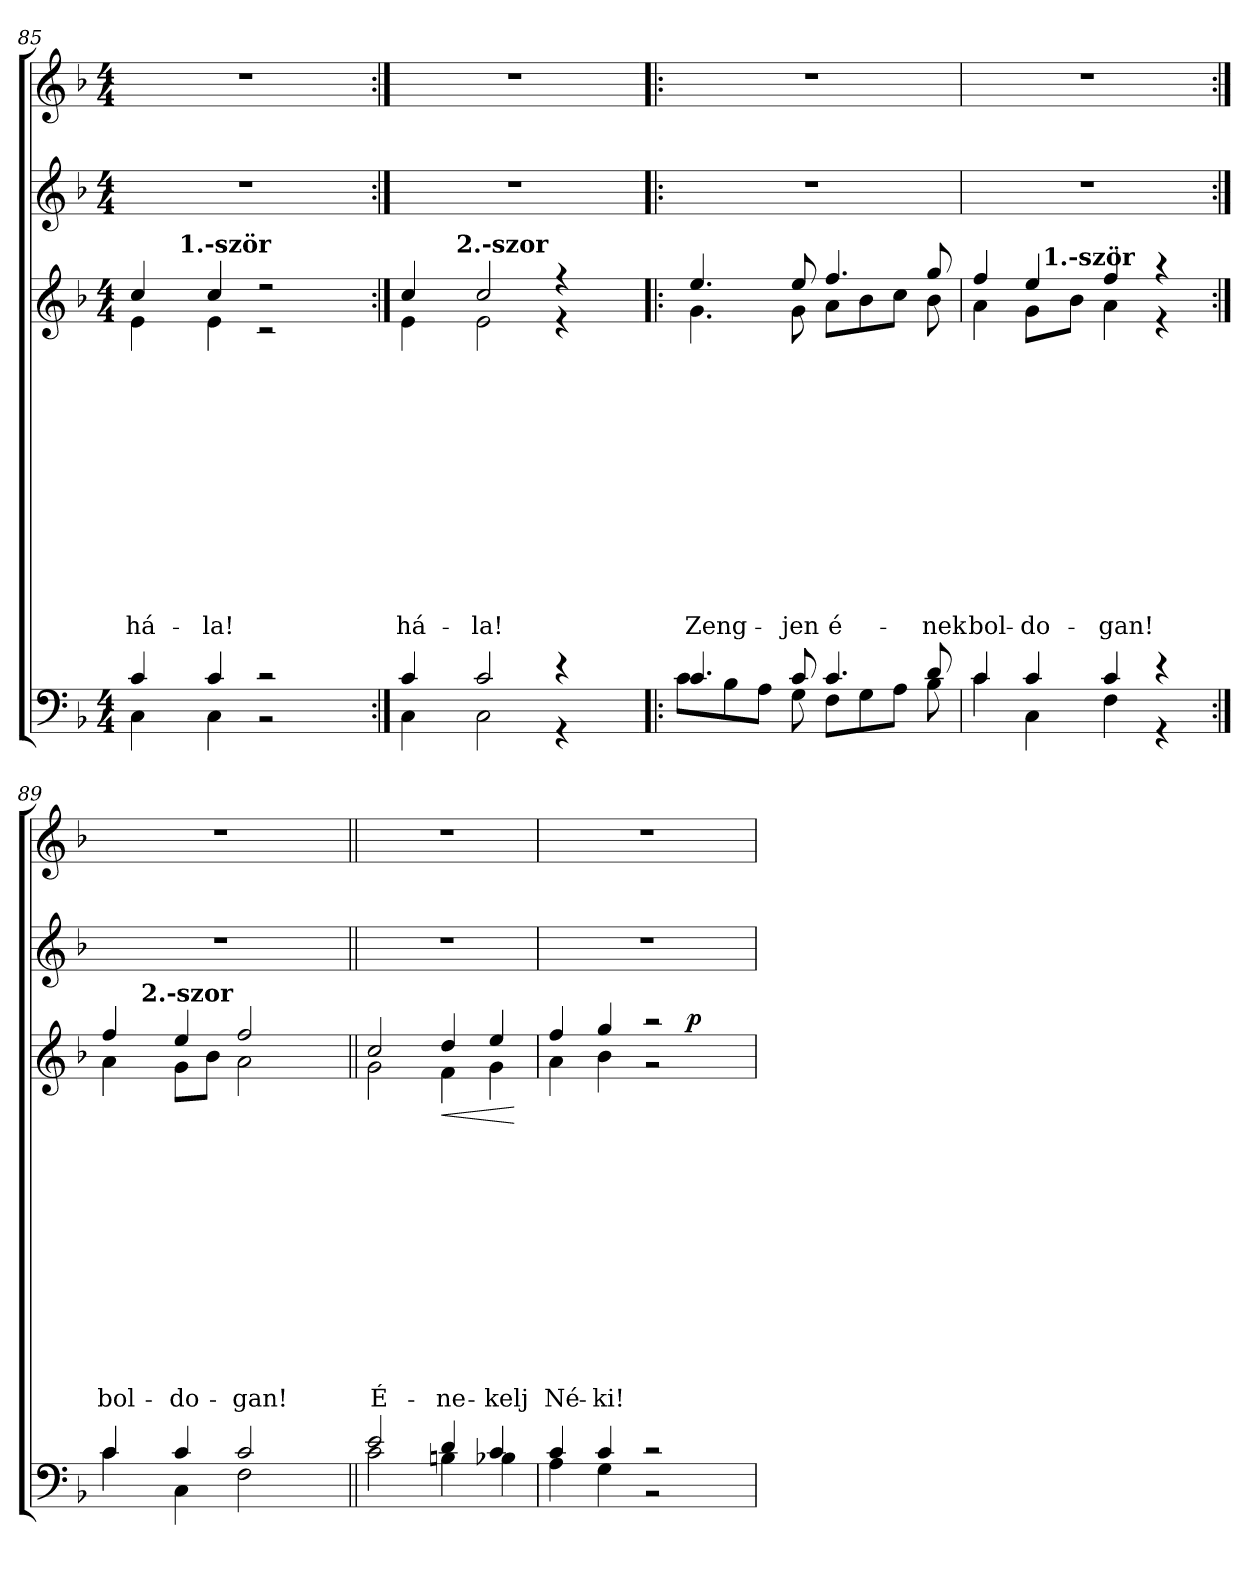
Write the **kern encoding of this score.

**kern	**kern	**text	**text	**text	**text	**text	**text	**text	**text	**text	**text	**text	**text	**dynam	**kern	**kern
*part4	*part3	*part3	*part3	*part3	*part3	*part3	*part3	*part3	*part3	*part3	*part3	*part3	*part3	*part3	*part2	*part1
*staff4	*staff3	*staff3	*staff3	*staff3	*staff3	*staff3	*staff3	*staff3	*staff3	*staff3	*staff3	*staff3	*staff3	*staff3	*staff2	*staff1
!!LO:LB:g=z
*clefF4	*clefG2	*	*	*	*	*	*	*	*	*	*	*	*	*	*clefG2	*clefG2
*k[b-]	*k[b-]	*	*	*	*	*	*	*	*	*	*	*	*	*	*k[b-]	*k[b-]
*F:	*F:	*	*	*	*	*	*	*	*	*	*	*	*	*	*F:	*F:
*M4/4	*M4/4	*	*	*	*	*	*	*	*	*	*	*	*	*	*M4/4	*M4/4
=85	=85	=85	=85	=85	=85	=85	=85	=85	=85	=85	=85	=85	=85	=85	=85	=85
*^	*	*	*	*	*	*	*	*	*	*	*	*	*	*	*	*
!	!	!	!	!	!	!	!	!	!	!	!	!	!	!LO:LY:b	!	!	!
*	*	*^	*	*	*	*	*	*	*	*	*	*	*	*	*	*	*
*	*	*	*^	*	*	*	*	*	*	*	*	*	*	*	*	*	*	*
4c/	4C\	4cc/	4e\	8ryy	.	.	.	.	.	.	.	.	.	.	.	há-	.	1r	1r
.	.	.	.	32ryy	.	.	.	.	.	.	.	.	.	.	.	.	.	.	.
!	!	!	!	!LO:TX:a:B:t=1.-ször	!	!	!	!	!	!	!	!	!	!	!	!	!	!	!
.	.	.	.	2ryy	.	.	.	.	.	.	.	.	.	.	.	.	.	.	.
!	!	!	!	!	!	!	!	!	!	!	!	!	!	!	!	!LO:LY:b	!	!	!
4c/	4C\	4cc/	4e\	.	.	.	.	.	.	.	.	.	.	.	.	-la!	.	.	.
2r	2r	2r	2r	.	.	.	.	.	.	.	.	.	.	.	.	.	.	.	.
.	.	.	.	4ryy	.	.	.	.	.	.	.	.	.	.	.	.	.	.	.
.	.	.	.	16.ryy	.	.	.	.	.	.	.	.	.	.	.	.	.	.	.
=86:|!	=86:|!	=86:|!	=86:|!	=86:|!	=86:|!	=86:|!	=86:|!	=86:|!	=86:|!	=86:|!	=86:|!	=86:|!	=86:|!	=86:|!	=86:|!	=86:|!	=86:|!	=86:|!	=86:|!
!	!	!	!	!	!	!	!	!	!	!	!	!	!	!	!	!LO:LY:b	!	!	!
4c/	4C\	4cc/	4e\	6ryy	.	.	.	.	.	.	.	.	.	.	.	há-	.	1r	1r
.	.	.	.	48.ryy	.	.	.	.	.	.	.	.	.	.	.	.	.	.	.
!	!	!	!	!LO:TX:a:B:t=2.-szor	!	!	!	!	!	!	!	!	!	!	!	!	!	!	!
.	.	.	.	3%2ryy	.	.	.	.	.	.	.	.	.	.	.	.	.	.	.
!	!	!	!	!	!	!	!	!	!	!	!	!	!	!	!	!LO:LY:b	!	!	!
2c/	2C\	2cc/	2e\	.	.	.	.	.	.	.	.	.	.	.	.	-la!	.	.	.
4r	4r	4r	4r	.	.	.	.	.	.	.	.	.	.	.	.	.	.	.	.
.	.	.	.	12ryy	.	.	.	.	.	.	.	.	.	.	.	.	.	.	.
.	.	.	.	24ryy	.	.	.	.	.	.	.	.	.	.	.	.	.	.	.
.	.	.	.	96ryy	.	.	.	.	.	.	.	.	.	.	.	.	.	.	.
*	*	*v	*v	*v	*	*	*	*	*	*	*	*	*	*	*	*	*	*	*
=87!|:	=87!|:	=87!|:	=87!|:	=87!|:	=87!|:	=87!|:	=87!|:	=87!|:	=87!|:	=87!|:	=87!|:	=87!|:	=87!|:	=87!|:	=87!|:	=87!|:	=87!|:
*	*	*^	*	*	*	*	*	*	*	*	*	*	*	*	*	*	*
*	*	*	*^	*	*	*	*	*	*	*	*	*	*	*	*	*	*	*
!	!	!	!	!	!	!	!	!	!	!	!	!	!	!	!	!LO:LY:b	!	!	!
*	*	*	*v	*v	*	*	*	*	*	*	*	*	*	*	*	*	*	*	*
4.c/	8c\L	4.ee/	4.g\	.	.	.	.	.	.	.	.	.	.	.	Zeng-	.	1r	1r
.	8B-\	.	.	.	.	.	.	.	.	.	.	.	.	.	.	.	.	.
.	8A\J	.	.	.	.	.	.	.	.	.	.	.	.	.	.	.	.	.
!	!	!	!	!	!	!	!	!	!	!	!	!	!	!	!LO:LY:b	!	!	!
8c/	8G\	8ee/	8g\	.	.	.	.	.	.	.	.	.	.	.	-jen	.	.	.
!	!	!	!	!	!	!	!	!	!	!	!	!	!	!	!LO:LY:b	!	!	!
4.c/	8F\L	4.ff/	8a\L	.	.	.	.	.	.	.	.	.	.	.	é-	.	.	.
.	8G\	.	8b-\	.	.	.	.	.	.	.	.	.	.	.	.	.	.	.
.	8A\J	.	8cc\J	.	.	.	.	.	.	.	.	.	.	.	.	.	.	.
!	!	!	!	!	!	!	!	!	!	!	!	!	!	!	!LO:LY:b	!	!	!
8d/	8B-\	8gg/	8b-\	.	.	.	.	.	.	.	.	.	.	.	-nek	.	.	.
*	*	*v	*v	*	*	*	*	*	*	*	*	*	*	*	*	*	*	*
=88	=88	=88	=88	=88	=88	=88	=88	=88	=88	=88	=88	=88	=88	=88	=88	=88	=88
*	*	*^	*	*	*	*	*	*	*	*	*	*	*	*	*	*	*
!	!	!	!	!	!	!	!	!	!	!	!	!	!	!	!LO:LY:b	!	!	!
*	*	*	*^	*	*	*	*	*	*	*	*	*	*	*	*	*	*	*
4c/	4c\	4ff/	4a\	6..ryy	.	.	.	.	.	.	.	.	.	.	.	bol-	.	1r	1r
!	!	!	!	!	!	!	!	!	!	!	!	!	!	!	!	!LO:LY:b	!	!	!
4c/	4C\	4ee/	8g\L	.	.	.	.	.	.	.	.	.	.	.	.	-do-	.	.	.
!	!	!	!	!LO:TX:a:B:t=1.-ször	!	!	!	!	!	!	!	!	!	!	!	!	!	!	!
.	.	.	.	3%2ryy	.	.	.	.	.	.	.	.	.	.	.	.	.	.	.
.	.	.	8b-\J	.	.	.	.	.	.	.	.	.	.	.	.	.	.	.	.
!	!	!	!	!	!	!	!	!	!	!	!	!	!	!	!	!LO:LY:b	!	!	!
4c/	4F\	4ff/	4a\	.	.	.	.	.	.	.	.	.	.	.	.	-gan!	.	.	.
4r	4r	4r	4r	.	.	.	.	.	.	.	.	.	.	.	.	.	.	.	.
.	.	.	.	24ryy	.	.	.	.	.	.	.	.	.	.	.	.	.	.	.
!!LO:LB:g=z
=89:|!	=89:|!	=89:|!	=89:|!	=89:|!	=89:|!	=89:|!	=89:|!	=89:|!	=89:|!	=89:|!	=89:|!	=89:|!	=89:|!	=89:|!	=89:|!	=89:|!	=89:|!	=89:|!	=89:|!
!	!	!	!	!	!	!	!	!	!	!	!	!	!	!	!	!LO:LY:b	!	!	!
4c/	4c\	4ff/	4a\	12ryy	.	.	.	.	.	.	.	.	.	.	.	bol-	.	1r	1r
.	.	.	.	48.ryy	.	.	.	.	.	.	.	.	.	.	.	.	.	.	.
!	!	!	!	!LO:TX:a:B:t=2.-szor	!	!	!	!	!	!	!	!	!	!	!	!	!	!	!
.	.	.	.	3%2ryy	.	.	.	.	.	.	.	.	.	.	.	.	.	.	.
!	!	!	!	!	!	!	!	!	!	!	!	!	!	!	!	!LO:LY:b	!	!	!
4c/	4C\	4ee/	8g\L	.	.	.	.	.	.	.	.	.	.	.	.	-do-	.	.	.
.	.	.	8b-\J	.	.	.	.	.	.	.	.	.	.	.	.	.	.	.	.
!	!	!	!	!	!	!	!	!	!	!	!	!	!	!	!	!LO:LY:b	!	!	!
2c/	2F\	2ff/	2a\	.	.	.	.	.	.	.	.	.	.	.	.	-gan!	.	.	.
.	.	.	.	6ryy	.	.	.	.	.	.	.	.	.	.	.	.	.	.	.
.	.	.	.	24ryy	.	.	.	.	.	.	.	.	.	.	.	.	.	.	.
.	.	.	.	96ryy	.	.	.	.	.	.	.	.	.	.	.	.	.	.	.
*	*	*v	*v	*v	*	*	*	*	*	*	*	*	*	*	*	*	*	*	*
=90||	=90||	=90||	=90||	=90||	=90||	=90||	=90||	=90||	=90||	=90||	=90||	=90||	=90||	=90||	=90||	=90||	=90||
*	*	*^	*	*	*	*	*	*	*	*	*	*	*	*	*	*	*
*	*	*	*^	*	*	*	*	*	*	*	*	*	*	*	*	*	*	*
!	!	!	!	!	!	!	!	!	!	!	!	!	!	!	!	!LO:LY:b	!	!	!
*	*	*	*v	*v	*	*	*	*	*	*	*	*	*	*	*	*	*	*	*
2e/	2c\	2cc/	2g\	.	.	.	.	.	.	.	.	.	.	.	É-	.	1r	1r
!	!	!	!	!	!	!	!	!	!	!	!	!	!	!	!LO:LY:b	!LO:HP:b	!	!
4d/	4Bn\	4dd/	4f\	.	.	.	.	.	.	.	.	.	.	.	-ne-	<	.	.
!	!	!	!	!	!	!	!	!	!	!	!	!	!	!	!LO:LY:b	!	!	!
4c/	4B-X\	4ee/	4g\	.	.	.	.	.	.	.	.	.	.	.	-kelj	.	.	.
*v	*v	*	*	*	*	*	*	*	*	*	*	*	*	*	*	*	*	*
*	*v	*v	*	*	*	*	*	*	*	*	*	*	*	*	*	*	*
.	.	.	.	.	.	.	.	.	.	.	.	.	.	[	.	.
=91	=91	=91	=91	=91	=91	=91	=91	=91	=91	=91	=91	=91	=91	=91	=91	=91
*^	*	*	*	*	*	*	*	*	*	*	*	*	*	*	*	*
!	!	!	!	!	!	!	!	!	!	!	!	!	!	!LO:LY:b	!	!	!
*	*	*^	*	*	*	*	*	*	*	*	*	*	*	*	*	*	*
*	*	*	*^	*	*	*	*	*	*	*	*	*	*	*	*	*	*	*
4c/	4A\	4ff/	4a\	2ryy	.	.	.	.	.	.	.	.	.	.	.	Né-	.	1r	1r
!	!	!	!	!	!	!	!	!	!	!	!	!	!	!	!	!LO:LY:b	!	!	!
4c/	4G\	4gg/	4b-\	.	.	.	.	.	.	.	.	.	.	.	.	-ki!	.	.	.
2r	2r	2r	2r	8.ryy	.	.	.	.	.	.	.	.	.	.	.	.	.	.	.
!	!	!	!	!	!	!	!	!	!	!	!	!	!	!	!	!	!LO:DY:b	!	!
.	.	.	.	4ryy	.	.	.	.	.	.	.	.	.	.	.	.	p	.	.
.	.	.	.	16ryy	.	.	.	.	.	.	.	.	.	.	.	.	.	.	.
*v	*v	*	*	*	*	*	*	*	*	*	*	*	*	*	*	*	*	*	*
*	*v	*v	*v	*	*	*	*	*	*	*	*	*	*	*	*	*	*	*
=	=	=	=	=	=	=	=	=	=	=	=	=	=	=	=	=
*-	*-	*-	*-	*-	*-	*-	*-	*-	*-	*-	*-	*-	*-	*-	*-	*-
